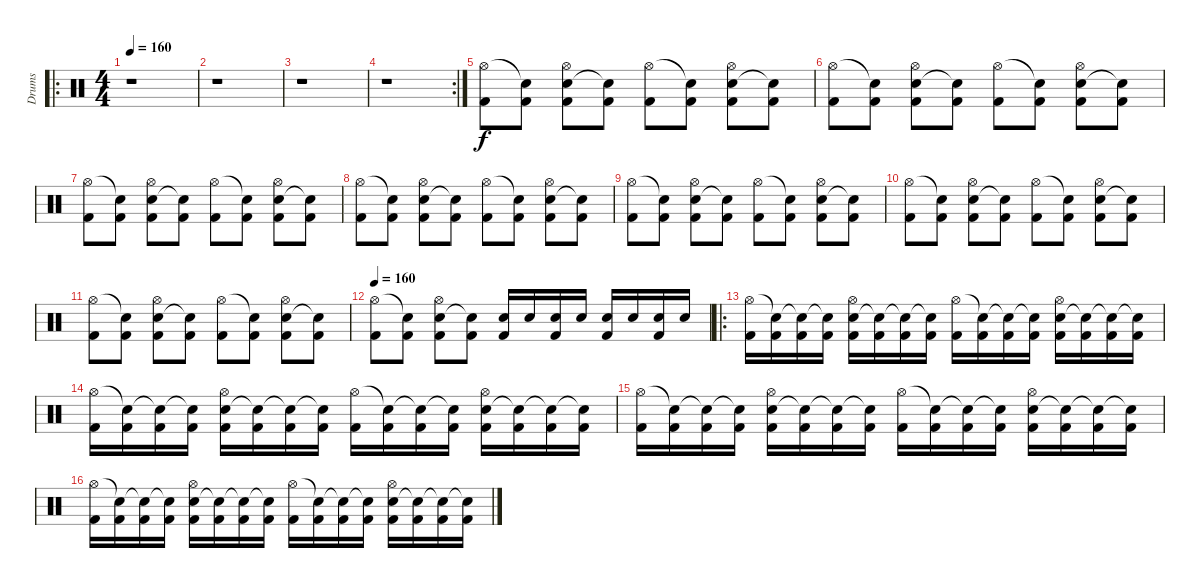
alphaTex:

\track ("Drums" "Drums") {instrument percussion}
\staff {score}
\articulation defaults
\ro
\ts (4 4)
\tempo 160
\tempo 120
\tempo 160
\clef neutral
\ks c
r.1{dy f} |
r.1 |
r.1 |
\rc 2
r.1 |
("Hi-Hat (open)" "Kick (hit) 2").8 ("Snare (hit)"{t} "Kick (hit) 2").8 ("Electric Snare (hit)" "Hi-Hat (open)" "Kick (hit) 2").8 ("Snare (hit)"{t} "Kick (hit) 2").8 ("Hi-Hat (open)" "Kick (hit) 2").8 ("Snare (hit)"{t} "Kick (hit) 2").8 ("Electric Snare (hit)" "Hi-Hat (open)" "Kick (hit) 2").8 ("Snare (hit)"{t} "Kick (hit) 2").8 |
("Hi-Hat (open)" "Kick (hit) 2").8 ("Snare (hit)"{t} "Kick (hit) 2").8 ("Electric Snare (hit)" "Hi-Hat (open)" "Kick (hit) 2").8 ("Snare (hit)"{t} "Kick (hit) 2").8 ("Hi-Hat (open)" "Kick (hit) 2").8 ("Snare (hit)"{t} "Kick (hit) 2").8 ("Electric Snare (hit)" "Hi-Hat (open)" "Kick (hit) 2").8 ("Snare (hit)"{t} "Kick (hit) 2").8 |
("Hi-Hat (open)" "Kick (hit) 2").8 ("Snare (hit)"{t} "Kick (hit) 2").8 ("Electric Snare (hit)" "Hi-Hat (open)" "Kick (hit) 2").8 ("Snare (hit)"{t} "Kick (hit) 2").8 ("Hi-Hat (open)" "Kick (hit) 2").8 ("Snare (hit)"{t} "Kick (hit) 2").8 ("Electric Snare (hit)" "Hi-Hat (open)" "Kick (hit) 2").8 ("Snare (hit)"{t} "Kick (hit) 2").8 |
("Hi-Hat (open)" "Kick (hit) 2").8 ("Snare (hit)"{t} "Kick (hit) 2").8 ("Electric Snare (hit)" "Hi-Hat (open)" "Kick (hit) 2").8 ("Snare (hit)"{t} "Kick (hit) 2").8 ("Hi-Hat (open)" "Kick (hit) 2").8 ("Snare (hit)"{t} "Kick (hit) 2").8 ("Electric Snare (hit)" "Hi-Hat (open)" "Kick (hit) 2").8 ("Snare (hit)"{t} "Kick (hit) 2").8 |
("Hi-Hat (open)" "Kick (hit) 2").8 ("Snare (hit)"{t} "Kick (hit) 2").8 ("Electric Snare (hit)" "Hi-Hat (open)" "Kick (hit) 2").8 ("Snare (hit)"{t} "Kick (hit) 2").8 ("Hi-Hat (open)" "Kick (hit) 2").8 ("Snare (hit)"{t} "Kick (hit) 2").8 ("Electric Snare (hit)" "Hi-Hat (open)" "Kick (hit) 2").8 ("Snare (hit)"{t} "Kick (hit) 2").8 |
("Hi-Hat (open)" "Kick (hit) 2").8 ("Snare (hit)"{t} "Kick (hit) 2").8 ("Electric Snare (hit)" "Hi-Hat (open)" "Kick (hit) 2").8 ("Snare (hit)"{t} "Kick (hit) 2").8 ("Hi-Hat (open)" "Kick (hit) 2").8 ("Snare (hit)"{t} "Kick (hit) 2").8 ("Electric Snare (hit)" "Hi-Hat (open)" "Kick (hit) 2").8 ("Snare (hit)"{t} "Kick (hit) 2").8 |
("Hi-Hat (open)" "Kick (hit) 2").8 ("Snare (hit)"{t} "Kick (hit) 2").8 ("Electric Snare (hit)" "Hi-Hat (open)" "Kick (hit) 2").8 ("Snare (hit)"{t} "Kick (hit) 2").8 ("Hi-Hat (open)" "Kick (hit) 2").8 ("Snare (hit)"{t} "Kick (hit) 2").8 ("Electric Snare (hit)" "Hi-Hat (open)" "Kick (hit) 2").8 ("Snare (hit)"{t} "Kick (hit) 2").8 |
\tempo 160
("Hi-Hat (open)" "Kick (hit) 2").8 ("Snare (hit)"{t} "Kick (hit) 2").8 ("Electric Snare (hit)" "Hi-Hat (open)" "Kick (hit) 2").8 ("Snare (hit)"{t} "Kick (hit) 2").8 ("Electric Snare (hit)" "Kick (hit) 2").16 "Electric Snare (hit)".16 ("Electric Snare (hit)" "Kick (hit) 2").16 "Electric Snare (hit)".16 ("Electric Snare (hit)" "Kick (hit) 2").16 "Electric Snare (hit)".16 ("Electric Snare (hit)" "Kick (hit) 2").16 "Electric Snare (hit)".16 |
\ro
("Hi-Hat (open)" "Kick (hit) 2").16 ("Snare (hit)"{t} "Kick (hit) 2").16 ("Snare (hit)"{t} "Kick (hit) 2").16 ("Snare (hit)"{t} "Kick (hit) 2").16 ("Electric Snare (hit)" "Hi-Hat (open)" "Kick (hit) 2").16 ("Snare (hit)"{t} "Kick (hit) 2").16 ("Snare (hit)"{t} "Kick (hit) 2").16 ("Snare (hit)"{t} "Kick (hit) 2").16 ("Hi-Hat (open)" "Kick (hit) 2").16 ("Snare (hit)"{t} "Kick (hit) 2").16 ("Snare (hit)"{t} "Kick (hit) 2").16 ("Snare (hit)"{t} "Kick (hit) 2").16 ("Electric Snare (hit)" "Hi-Hat (open)" "Kick (hit) 2").16 ("Snare (hit)"{t} "Kick (hit) 2").16 ("Snare (hit)"{t} "Kick (hit) 2").16 ("Snare (hit)"{t} "Kick (hit) 2").16 |
("Hi-Hat (open)" "Kick (hit) 2").16 ("Snare (hit)"{t} "Kick (hit) 2").16 ("Snare (hit)"{t} "Kick (hit) 2").16 ("Snare (hit)"{t} "Kick (hit) 2").16 ("Electric Snare (hit)" "Hi-Hat (open)" "Kick (hit) 2").16 ("Snare (hit)"{t} "Kick (hit) 2").16 ("Snare (hit)"{t} "Kick (hit) 2").16 ("Snare (hit)"{t} "Kick (hit) 2").16 ("Hi-Hat (open)" "Kick (hit) 2").16 ("Snare (hit)"{t} "Kick (hit) 2").16 ("Snare (hit)"{t} "Kick (hit) 2").16 ("Snare (hit)"{t} "Kick (hit) 2").16 ("Electric Snare (hit)" "Hi-Hat (open)" "Kick (hit) 2").16 ("Snare (hit)"{t} "Kick (hit) 2").16 ("Snare (hit)"{t} "Kick (hit) 2").16 ("Snare (hit)"{t} "Kick (hit) 2").16 |
("Hi-Hat (open)" "Kick (hit) 2").16 ("Snare (hit)"{t} "Kick (hit) 2").16 ("Snare (hit)"{t} "Kick (hit) 2").16 ("Snare (hit)"{t} "Kick (hit) 2").16 ("Electric Snare (hit)" "Hi-Hat (open)" "Kick (hit) 2").16 ("Snare (hit)"{t} "Kick (hit) 2").16 ("Snare (hit)"{t} "Kick (hit) 2").16 ("Snare (hit)"{t} "Kick (hit) 2").16 ("Hi-Hat (open)" "Kick (hit) 2").16 ("Snare (hit)"{t} "Kick (hit) 2").16 ("Snare (hit)"{t} "Kick (hit) 2").16 ("Snare (hit)"{t} "Kick (hit) 2").16 ("Electric Snare (hit)" "Hi-Hat (open)" "Kick (hit) 2").16 ("Snare (hit)"{t} "Kick (hit) 2").16 ("Snare (hit)"{t} "Kick (hit) 2").16 ("Snare (hit)"{t} "Kick (hit) 2").16 |
("Hi-Hat (open)" "Kick (hit) 2").16 ("Snare (hit)"{t} "Kick (hit) 2").16 ("Snare (hit)"{t} "Kick (hit) 2").16 ("Snare (hit)"{t} "Kick (hit) 2").16 ("Electric Snare (hit)" "Hi-Hat (open)" "Kick (hit) 2").16 ("Snare (hit)"{t} "Kick (hit) 2").16 ("Snare (hit)"{t} "Kick (hit) 2").16 ("Snare (hit)"{t} "Kick (hit) 2").16 ("Hi-Hat (open)" "Kick (hit) 2").16 ("Snare (hit)"{t} "Kick (hit) 2").16 ("Snare (hit)"{t} "Kick (hit) 2").16 ("Snare (hit)"{t} "Kick (hit) 2").16 ("Electric Snare (hit)" "Hi-Hat (open)" "Kick (hit) 2").16 ("Snare (hit)"{t} "Kick (hit) 2").16 ("Snare (hit)"{t} "Kick (hit) 2").16 ("Snare (hit)"{t} "Kick (hit) 2").16
